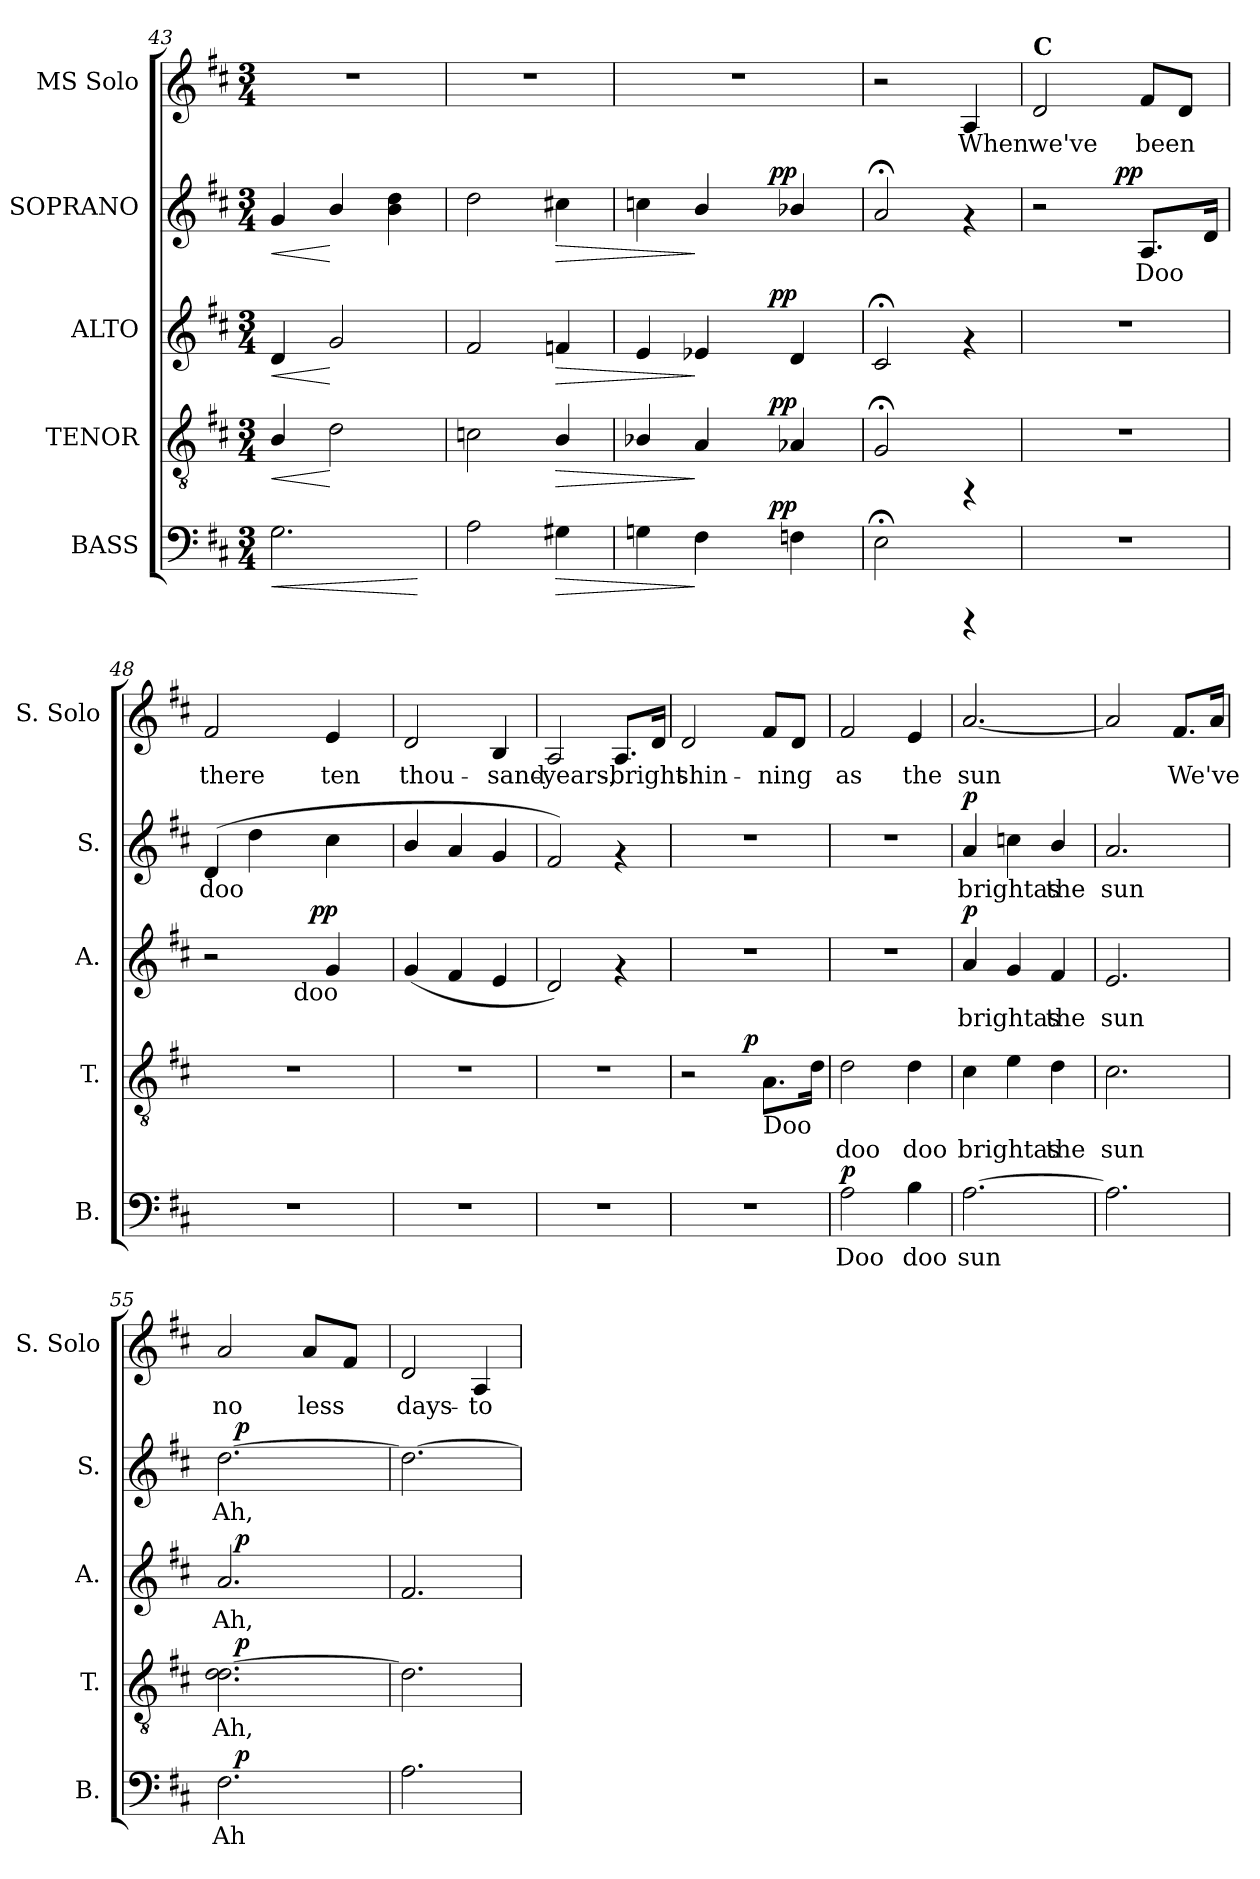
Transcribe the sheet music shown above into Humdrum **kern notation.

**kern	**text	**dynam	**kern	**text	**dynam	**kern	**text	**dynam	**kern	**text	**dynam	**kern	**text
*part5	*part5	*part5	*part4	*part4	*part4	*part3	*part3	*part3	*part2	*part2	*part2	*part1	*part1
*staff5	*staff5	*staff5	*staff4	*staff4	*staff4	*staff3	*staff3	*staff3	*staff2	*staff2	*staff2	*staff1	*staff1
*I"BASS	*	*	*I"TENOR	*	*	*I"ALTO	*	*	*I"SOPRANO	*	*	*I"MS Solo	*
*I'B.	*	*	*I'T.	*	*	*I'A.	*	*	*I'S.	*	*	*I'S. Solo	*
!!LO:PB:g=z
*clefF4	*	*	*clefGv2	*	*	*clefG2	*	*	*clefG2	*	*	*clefG2	*
*k[f#c#]	*	*	*k[f#c#]	*	*	*k[f#c#]	*	*	*k[f#c#]	*	*	*k[f#c#]	*
*D:	*	*	*D:	*	*	*D:	*	*	*D:	*	*	*D:	*
*M3/4	*	*	*M3/4	*	*	*M3/4	*	*	*M3/4	*	*	*M3/4	*
=43	=43	=43	=43	=43	=43	=43	=43	=43	=43	=43	=43	=43	=43
!	!LO:LY:b:cj	!LO:HP:b	!	!LO:LY:b:cj	!LO:HP:b	!	!LO:LY:b:cj	!LO:HP:b	!	!LO:LY:b:cj	!LO:HP:b	!	!
2.G\	.	<	4B/	.	<	4d/	.	<	4g/	.	<	2.r	.
!	!	!	!	!LO:LY:b:cj	!	!	!LO:LY:b:cj	!	!	!LO:LY:b:cj	!	!	!
.	.	.	2d\	.	[	2g/	.	[	4b/	.	[	.	.
!	!	!	!	!	!	!	!	!	!	!LO:LY:b:cj	!	!	!
.	.	.	.	.	.	.	.	.	4dd\ 4b\	.	.	.	.
.	.	[	.	.	.	.	.	.	.	.	.	.	.
=44	=44	=44	=44	=44	=44	=44	=44	=44	=44	=44	=44	=44	=44
!	!LO:LY:b:cj	!	!	!LO:LY:b:cj	!	!	!LO:LY:b:cj	!	!	!LO:LY:b:cj	!	!	!
2A\	.	.	2cn\	.	.	2f#/	.	.	2dd\	.	.	2.r	.
!	!LO:LY:b:cj	!LO:HP:b	!	!LO:LY:b:cj	!LO:HP:b	!	!LO:LY:b:cj	!LO:HP:b	!	!LO:LY:b:cj	!LO:HP:b	!	!
4G#X\	.	>	4B/	.	>	4fn/	.	>	4cc#X\	.	>	.	.
=45	=45	=45	=45	=45	=45	=45	=45	=45	=45	=45	=45	=45	=45
!	!LO:LY:b:cj	!	!	!LO:LY:b:cj	!	!	!LO:LY:b:cj	!	!	!LO:LY:b:cj	!	!	!
*^	*	*	*^	*	*	*^	*	*	*^	*	*	*	*
4Gn\	4ryy	.	.	4B-X/	4ryy	.	.	4e/	4ryy	.	.	4ccn\	4ryy	.	.	2.r	.
!	!	!LO:LY:b:cj	!	!	!	!LO:LY:b:cj	!	!	!	!LO:LY:b:cj	!	!	!	!LO:LY:b:cj	!	!	!
4F#\	8ryy	.	]	4A/	8ryy	.	]	4e-X/	8ryy	.	]	4b/	8ryy	.	]	.	.
.	16ryy	.	.	.	16ryy	.	.	.	16ryy	.	.	.	16ryy	.	.	.	.
.	64ryy	.	.	.	64ryy	.	.	.	64ryy	.	.	.	64ryy	.	.	.	.
!	!	!	!LO:DY:b	!	!	!	!LO:DY:a	!	!	!	!LO:DY:a	!	!	!	!LO:DY:a	!	!
.	4ryy	.	pp	.	4ryy	.	pp	.	4ryy	.	pp	.	4ryy	.	pp	.	.
!	!	!LO:LY:b:cj	!	!	!	!LO:LY:b:cj	!	!	!	!LO:LY:b:cj	!	!	!	!LO:LY:b:cj	!	!	!
4Fn\	.	.	.	4A-X/	.	.	.	4d/	.	.	.	4b-X/	.	.	.	.	.
.	32.ryy	.	.	.	32.ryy	.	.	.	32.ryy	.	.	.	32.ryy	.	.	.	.
=46	=46	=46	=46	=46	=46	=46	=46	=46	=46	=46	=46	=46	=46	=46	=46	=46	=46
!	!	!LO:LY:b:cj	!	!	!	!LO:LY:b:cj	!	!	!	!LO:LY:b:cj	!	!	!	!LO:LY:b:cj	!	!	!
*v	*v	*	*	*	*	*	*	*v	*v	*	*	*v	*v	*	*	*	*
*	*	*	*v	*v	*	*	*	*	*	*	*	*	*	*
2E;<\	.	.	2G;</	.	.	2c#;</	.	.	2a;</	.	.	2r	.
!	!	!	!	!	!	!	!	!	!	!	!	!	!LO:LY:b
4rCCC	.	.	4rFF	.	.	4rf	.	.	4rf	.	.	4A/	When
=47	=47	=47	=47	=47	=47	=47	=47	=47	=47	=47	=47	=47	=47
!	!	!	!	!	!	!	!	!	!	!	!	!LO:TX:a:B:t=C	!
!	!	!	!	!	!	!	!	!	!	!	!	!	!LO:LY:b
*	*	*	*	*	*	*	*	*	*^	*	*	*	*
2.r	.	.	2.r	.	.	2.r	.	.	2r	4..ryy	.	.	2d/	we've
!	!	!	!	!	!	!	!	!	!	!	!	!LO:DY:a	!	!
.	.	.	.	.	.	.	.	.	.	4ryy	.	pp	.	.
!	!	!	!	!	!	!	!	!	!	!	!LO:LY:b:cj	!	!	!LO:LY:b
.	.	.	.	.	.	.	.	.	8.A/L	.	Doo	.	8f#/L	been
!	!	!	!	!	!	!	!	!	!	!	!	!	!	!LO:LY:b
.	.	.	.	.	.	.	.	.	.	.	.	.	8d/J	.
!	!	!	!	!	!	!	!	!	!	!	!LO:LY:b:cj	!	!	!
.	.	.	.	.	.	.	.	.	16d/J	16ryy	.	.	.	.
=48	=48	=48	=48	=48	=48	=48	=48	=48	=48	=48	=48	=48	=48	=48
!	!	!	!	!	!	!LO:TX:b:i:t=alti I.	!	!	!	!	!	!	!	!
!	!	!	!	!	!	!	!	!	!	!	!LO:LY:b:cj	!	!	!LO:LY:b
*	*	*	*	*	*	*^	*	*	*	*	*	*	*	*
*	*	*	*	*	*	*	*^	*	*	*v	*v	*	*	*	*
2.r	.	.	2.r	.	.	2r	4ryy	4ryy	.	.	(<4d/	doo	.	2f#/	there
!	!	!	!	!	!	!	!	!	!	!	!	!LO:LY:b:cj	!	!	!
.	.	.	.	.	.	.	8ryy	8ryy	.	.	4dd\	.	.	.	.
.	.	.	.	.	.	.	16ryy	32.ryy	.	.	.	.	.	.	.
!	!	!	!	!	!	!	!	!LO:TX:b:t=doo	!	!	!	!	!	!	!
.	.	.	.	.	.	.	.	4ryy	.	.	.	.	.	.	.
.	.	.	.	.	.	.	64ryy	.	.	.	.	.	.	.	.
!	!	!	!	!	!	!	!	!	!	!LO:DY:a	!	!	!	!	!
.	.	.	.	.	.	.	4ryy	.	.	pp	.	.	.	.	.
!	!	!	!	!	!	!	!	!	!LO:LY:b:cj	!	!	!LO:LY:b:cj	!	!	!LO:LY:b
.	.	.	.	.	.	4g/	.	.	.	.	4cc#\	.	.	4e/	ten
.	.	.	.	.	.	.	.	16ryy	.	.	.	.	.	.	.
.	.	.	.	.	.	.	32.ryy	.	.	.	.	.	.	.	.
.	.	.	.	.	.	.	.	64ryy	.	.	.	.	.	.	.
=49	=49	=49	=49	=49	=49	=49	=49	=49	=49	=49	=49	=49	=49	=49	=49
!	!	!	!	!	!	!LO:TX:b:t=doo	!	!	!	!	!	!	!	!	!
!	!	!	!	!	!	!	!	!	!LO:LY:b:cj	!	!	!LO:LY:b:cj	!	!	!LO:LY:b
*	*	*	*	*	*	*v	*v	*v	*	*	*	*	*	*	*
2.r	.	.	2.r	.	.	(<4g/	.	.	4b/	.	.	2d/	thou-
!	!	!	!	!	!	!	!LO:LY:b:cj	!	!	!LO:LY:b:cj	!	!	!
.	.	.	.	.	.	4f#/	.	.	4a/	.	.	.	.
!	!	!	!	!	!	!	!LO:LY:b:cj	!	!	!LO:LY:b:cj	!	!	!LO:LY:b
.	.	.	.	.	.	4e/	.	.	4g/	.	.	4B/	-sand-
=50	=50	=50	=50	=50	=50	=50	=50	=50	=50	=50	=50	=50	=50
!	!	!	!	!	!	!	!LO:LY:b:cj	!	!	!LO:LY:b:cj	!	!	!LO:LY:b
2.r	.	.	2.r	.	.	2d/)	.	.	2f#/)	.	.	2A/	-years,-
!	!	!	!	!	!	!	!	!	!	!	!	!	!LO:LY:b
.	.	.	.	.	.	4rf	.	.	4rf	.	.	8.A/L	-bright
!	!	!	!	!	!	!	!	!	!	!	!	!	!LO:LY:b
.	.	.	.	.	.	.	.	.	.	.	.	16d/J	.
=51	=51	=51	=51	=51	=51	=51	=51	=51	=51	=51	=51	=51	=51
!	!	!	!	!	!	!	!	!	!	!	!	!	!LO:LY:b
*	*	*	*^	*	*	*	*	*	*	*	*	*	*
2.r	.	.	2r	4..ryy	.	.	2.r	.	.	2.r	.	.	2d/	shin-
!	!	!	!	!	!	!LO:DY:a	!	!	!	!	!	!	!	!
.	.	.	.	4ryy	.	p	.	.	.	.	.	.	.	.
!	!	!	!LO:TX:b:t=Doo	!	!	!	!	!	!	!	!	!	!	!
!	!	!	!	!	!LO:LY:b:cj	!	!	!	!	!	!	!	!	!LO:LY:b
.	.	.	8.A\L	.	.	.	.	.	.	.	.	.	8f#/L	-ning
!	!	!	!	!	!	!	!	!	!	!	!	!	!	!LO:LY:b
.	.	.	.	.	.	.	.	.	.	.	.	.	8d/J	.
!	!	!	!	!	!LO:LY:b:cj	!	!	!	!	!	!	!	!	!
.	.	.	16d\J	16ryy	.	.	.	.	.	.	.	.	.	.
!!LO:PB:g=z
=52	=52	=52	=52	=52	=52	=52	=52	=52	=52	=52	=52	=52	=52	=52
!	!LO:LY:b:cj	!LO:DY:a	!	!	!LO:LY:b:cj	!	!	!	!	!	!	!	!	!LO:LY:b
*	*	*	*v	*v	*	*	*	*	*	*	*	*	*	*
2A\	Doo	p	2d\	doo	.	2.r	.	.	2.r	.	.	2f#/	as
!	!LO:LY:b:cj	!	!	!LO:LY:b:cj	!	!	!	!	!	!	!	!	!LO:LY:b
4B\	doo	.	4d\	doo	.	.	.	.	.	.	.	4e/	the
=53	=53	=53	=53	=53	=53	=53	=53	=53	=53	=53	=53	=53	=53
!	!LO:LY:b:cj	!	!	!LO:LY:b:cj	!	!	!LO:LY:b:cj	!LO:DY:a	!	!LO:LY:b:cj	!LO:DY:a	!	!LO:LY:b
[>2.A\	sun	.	4c#\	brightas	.	4a/	brightas	p	4a/	brightas	p	[<2.a/	sun
!	!	!	!	!LO:LY:b:cj	!	!	!LO:LY:b:cj	!	!	!LO:LY:b:cj	!	!	!
.	.	.	4e\	.	.	4g/	.	.	4ccn\	.	.	.	.
!	!	!	!	!LO:LY:b:cj	!	!	!LO:LY:b:cj	!	!	!LO:LY:b:cj	!	!	!
.	.	.	4d\	the	.	4f#/	the	.	4b/	the	.	.	.
=54	=54	=54	=54	=54	=54	=54	=54	=54	=54	=54	=54	=54	=54
!	!LO:LY:b:cj	!	!	!LO:LY:b:cj	!	!	!LO:LY:b:cj	!	!	!LO:LY:b:cj	!	!	!LO:LY:b
2.A\]	.	.	2.c#\	sun	.	2.e/	sun	.	2.a/	sun	.	2a/]	.
!	!	!	!	!	!	!	!	!	!	!	!	!	!LO:LY:b
.	.	.	.	.	.	.	.	.	.	.	.	8.f#/L	We've
!	!	!	!	!	!	!	!	!	!	!	!	!	!LO:LY:b
.	.	.	.	.	.	.	.	.	.	.	.	16a/J	.
=55	=55	=55	=55	=55	=55	=55	=55	=55	=55	=55	=55	=55	=55
!	!LO:LY:b:cj	!	!	!LO:LY:b:cj	!	!	!LO:LY:b:cj	!	!	!LO:LY:b:cj	!	!	!LO:LY:b
*^	*	*	*^	*	*	*^	*	*	*^	*	*	*	*
2.F#\	32.ryy	Ah	.	2.d\ [>2.d\	32.ryy	Ah,	.	2.a/	32.ryy	Ah,	.	[>2.dd\	32.ryy	Ah,	.	2a/	no
!	!	!	!LO:DY:a	!	!	!	!LO:DY:a	!	!	!	!LO:DY:a	!	!	!	!LO:DY:a	!	!
.	2ryy	.	p	.	2ryy	.	p	.	2ryy	.	p	.	2ryy	.	p	.	.
!	!	!	!	!	!	!	!	!	!	!	!	!	!	!	!	!	!LO:LY:b
.	.	.	.	.	.	.	.	.	.	.	.	.	.	.	.	8a/L	less
.	8ryy	.	.	.	8ryy	.	.	.	8ryy	.	.	.	8ryy	.	.	.	.
!	!	!	!	!	!	!	!	!	!	!	!	!	!	!	!	!	!LO:LY:b
.	.	.	.	.	.	.	.	.	.	.	.	.	.	.	.	8f#/J	.
.	16ryy	.	.	.	16ryy	.	.	.	16ryy	.	.	.	16ryy	.	.	.	.
.	64ryy	.	.	.	64ryy	.	.	.	64ryy	.	.	.	64ryy	.	.	.	.
=56	=56	=56	=56	=56	=56	=56	=56	=56	=56	=56	=56	=56	=56	=56	=56	=56	=56
!	!	!LO:LY:b:cj	!	!	!	!LO:LY:b:cj	!	!	!	!LO:LY:b:cj	!	!	!	!LO:LY:b:cj	!	!	!LO:LY:b
*v	*v	*	*	*	*	*	*	*v	*v	*	*	*v	*v	*	*	*	*
*	*	*	*v	*v	*	*	*	*	*	*	*	*	*	*
2.A\	.	.	2.d\]	.	.	2.f#/	.	.	2.dd\_>	.	.	2d/	days-
!	!	!	!	!	!	!	!	!	!	!	!	!	!LO:LY:b
.	.	.	.	.	.	.	.	.	.	.	.	4A/	-to
=	=	=	=	=	=	=	=	=	=	=	=	=	=
*-	*-	*-	*-	*-	*-	*-	*-	*-	*-	*-	*-	*-	*-
